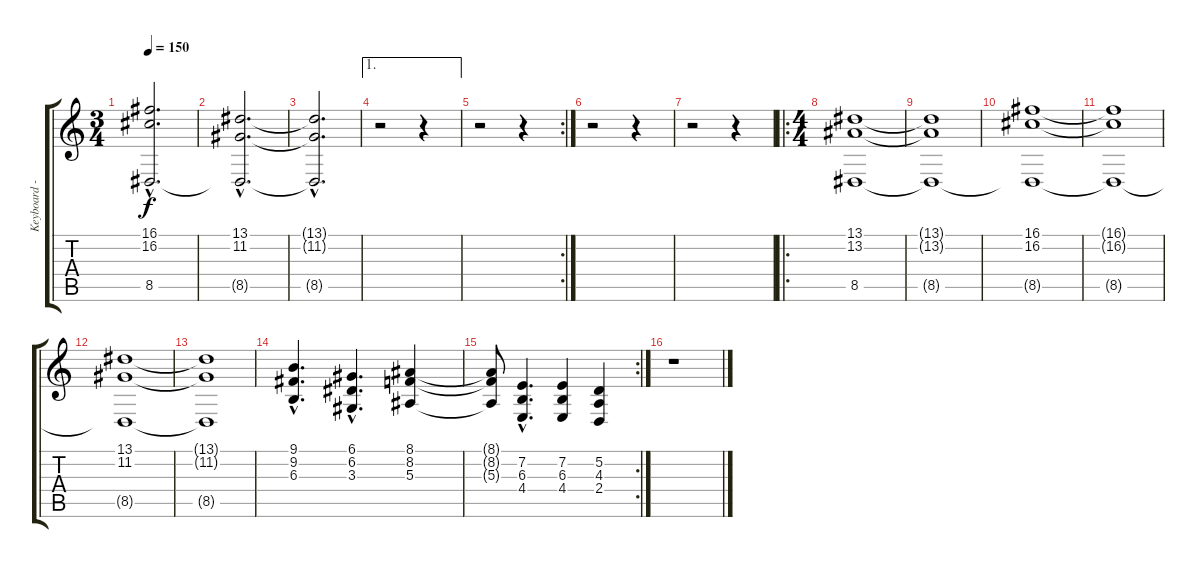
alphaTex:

\track ("Keyboard - Strings" "Keyboard -") {instrument synthstrings2}
\staff {score tabs}
\tuning (D4 A3 F3 C3 G2 D2) {hide}
\ts (3 4)
\tempo 150
\clef g2
\ks aminor
(16.1{hac t} 16.2{hac t} 8.5{hac t}).2{d dy f} |
(13.1{hac} 11.2{hac} 8.5{hac t}).2{d} |
(13.1{hac t} 11.2{hac t} 8.5{hac t}).2{d} |
\ae 1
r.2 r.4 |
\rc 2
r.2 r.4 |
r.2 r.4 |
r.2 r.4 |
\ro
\ts (4 4)
(13.1 13.2 8.5).1 |
(13.1{t} 13.2{t} 8.5{t}).1 |
(16.1 16.2 8.5{t}).1 |
(16.1{t} 16.2{t} 8.5{t}).1 |
(13.1 11.2 8.5{t}).1 |
(13.1{t} 11.2{t} 8.5{t}).1 |
(9.1{hac} 9.2{hac} 6.3{hac}).4{d} (6.1{hac} 6.2{hac} 3.3{hac}).4{d} (8.1 8.2 5.3).4 |
\rc 2
(8.1{t} 8.2{t} 5.3{t}).8 (7.2{hac} 6.3{hac} 4.4{hac}).4{d} (7.2 6.3 4.4).4 (5.2 4.3 2.4).4 |
r.1
